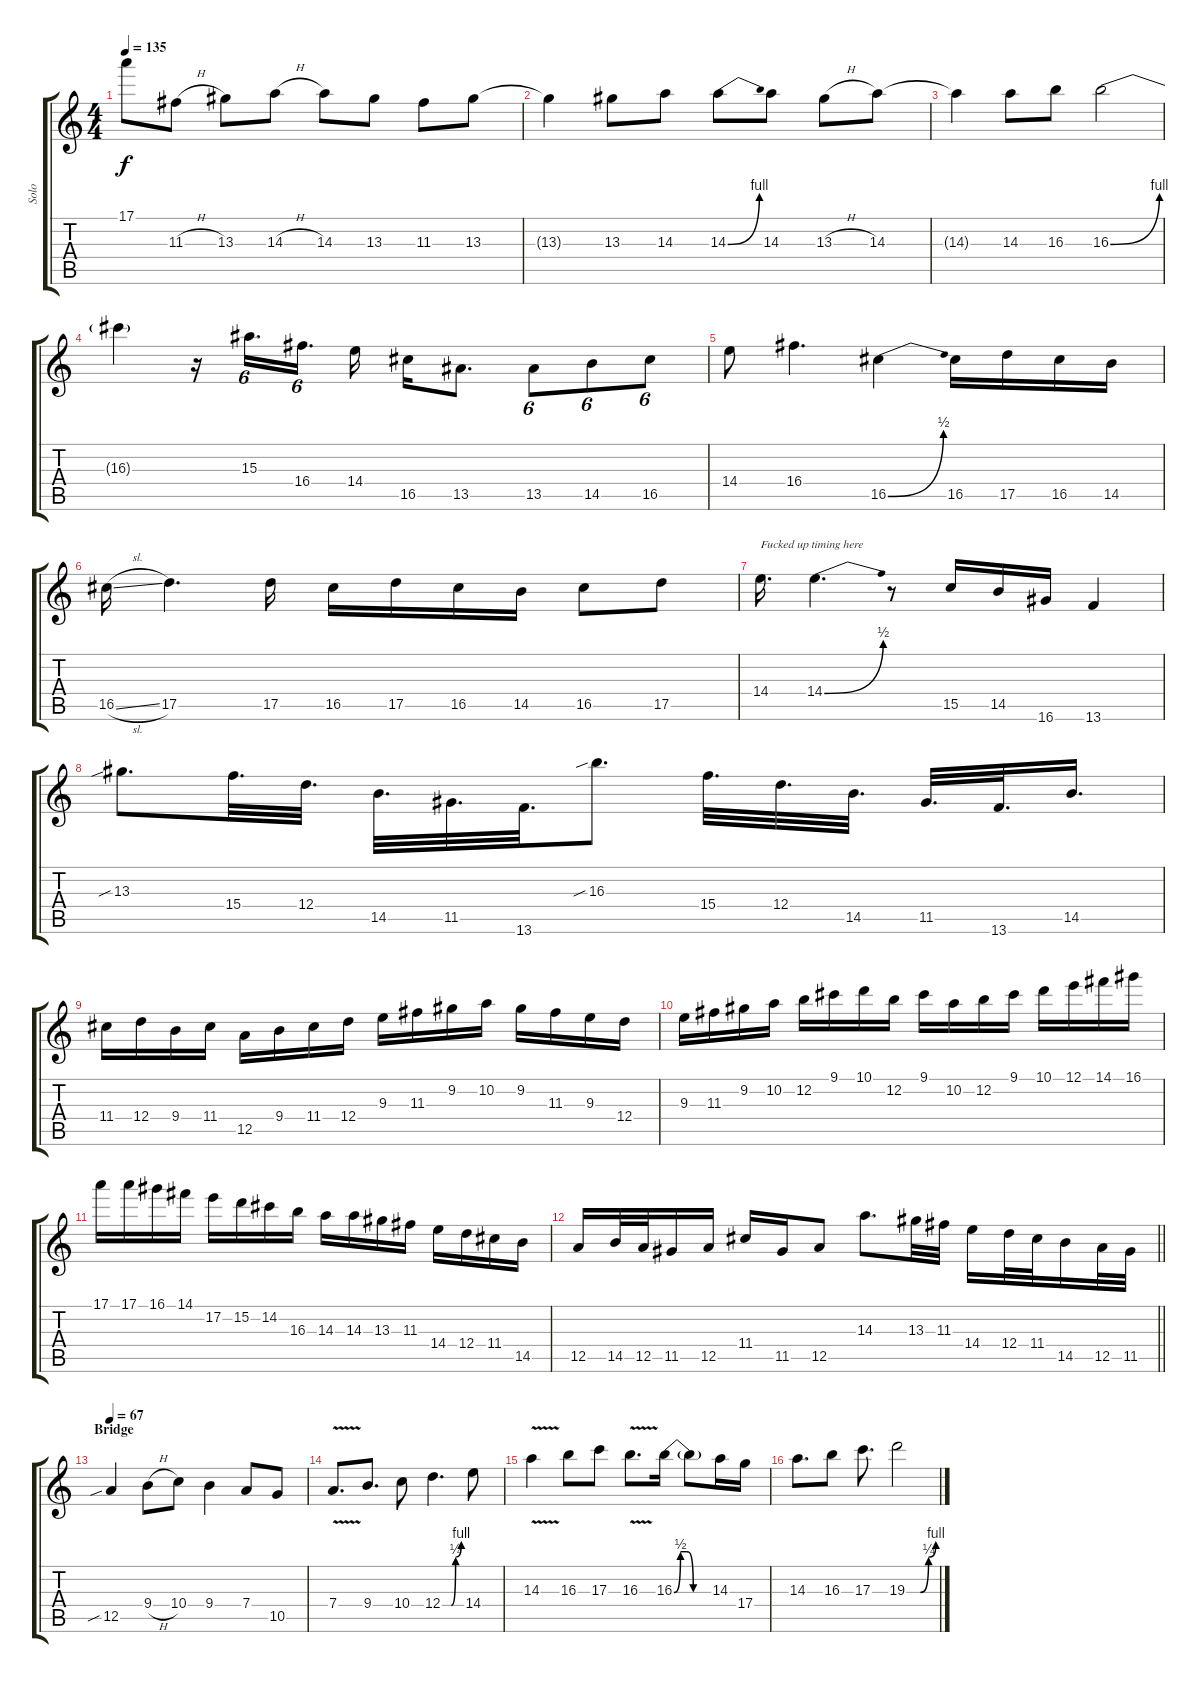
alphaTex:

\track ("Solo" "Solo") {instrument distortionguitar}
\staff {score tabs}
\tuning (E4 B3 G3 D3 A2 E2) {hide}
\ts (4 4)
\tempo 135
\clef g2
\ks c
17.1.8{dy f} 11.3{h}.8 13.3.8 14.3{h}.8 14.3.8 13.3.8 11.3.8 13.3.8 |
13.3{t}.4 13.3.8 14.3.8 14.3{be (bend 0 0 60 4)}.8 14.3.8 13.3{h}.8 14.3.8 |
14.3{t}.4 14.3.8 16.3.8 16.3{be (bend 0 0 60 4)}.2 |
16.3{t}.4 r.16 15.3.16{d tu (6 4)} 16.4.16{d tu (6 4) beam splitsecondary} 14.4.16 16.5.16 13.5.8{d} 13.5.8{tu (6 4)} 14.5.8{tu (6 4)} 16.5.8{tu (6 4)} |
14.4.8 16.4.4{d} 16.5{be (bend 0 0 60 2)}.4 16.5.16 17.5.16 16.5.16 14.5.16 |
16.5{sl}.16 17.5.4{d} 17.5.16 16.5.16 17.5.16 16.5.16 14.5.16 16.5.8 17.5.8 |
14.4.16{d txt "Fucked up timing here"} 14.4{be (bend 0 0 60 2)}.4{d} r.8 15.5.16 14.5.16 16.6.16 13.6.4 |
13.3{sib}.8{d} 15.4.32{d} 12.4.32{d} 14.5.32{d} 11.5.32{d} 13.6.32{d} 16.3{sib}.8{d} 15.4.32{d} 12.4.32{d} 14.5.32{d} 11.5.32{d} 13.6.32{d} 14.5.16{d} |
11.4.16 12.4.16 9.4.16 11.4.16 12.5.16 9.4.16 11.4.16 12.4.16 9.3.16 11.3.16 9.2.16 10.2.16 9.2.16 11.3.16 9.3.16 12.4.16 |
9.3.16 11.3.16 9.2.16 10.2.16 12.2.16 9.1.16 10.1.16 12.2.16 9.1.16 10.2.16 12.2.16 9.1.16 10.1.16 12.1.16 14.1.16 16.1.16 |
17.1.16 17.1.16 16.1.16 14.1.16 17.2.16 15.2.16 14.2.16 16.3.16 14.3.16 14.3.16 13.3.16 11.3.16 14.4.16 12.4.16 11.4.16 14.5.16 |
\barLineRight lightlight
12.5.16 14.5.32 12.5.32 11.5.16 12.5.16 11.4.16 11.5.16 12.5.8 14.3.8{d} 13.3.32 11.3.32 14.4.16 12.4.32 11.4.32 14.5.16 12.5.32 11.5.32 |
\section ("" "Bridge")
\tempo 67
12.5{sib}.4 9.4{h}.8 10.4.8 9.4.4 7.4.8 10.5.8 |
7.4{v}.8{d} 9.4.8{d} 10.4.8 12.4{be (custom 0 0 28 0 42 1 60 4)}.4{d} 14.4.8 |
14.3{v}.4 16.3.8 17.3.8 16.3{v}.8{d} 16.3{be (custom 0 0 10 2 20 2 30 0 33 0 40 0 60 0)}.16 16.3{t}.8 14.3.16 17.4.16 |
14.3.8{d} 16.3.8 17.3.8{d} 19.3{be (custom 0 0 15 0 28 0 45 1 60 4)}.2
